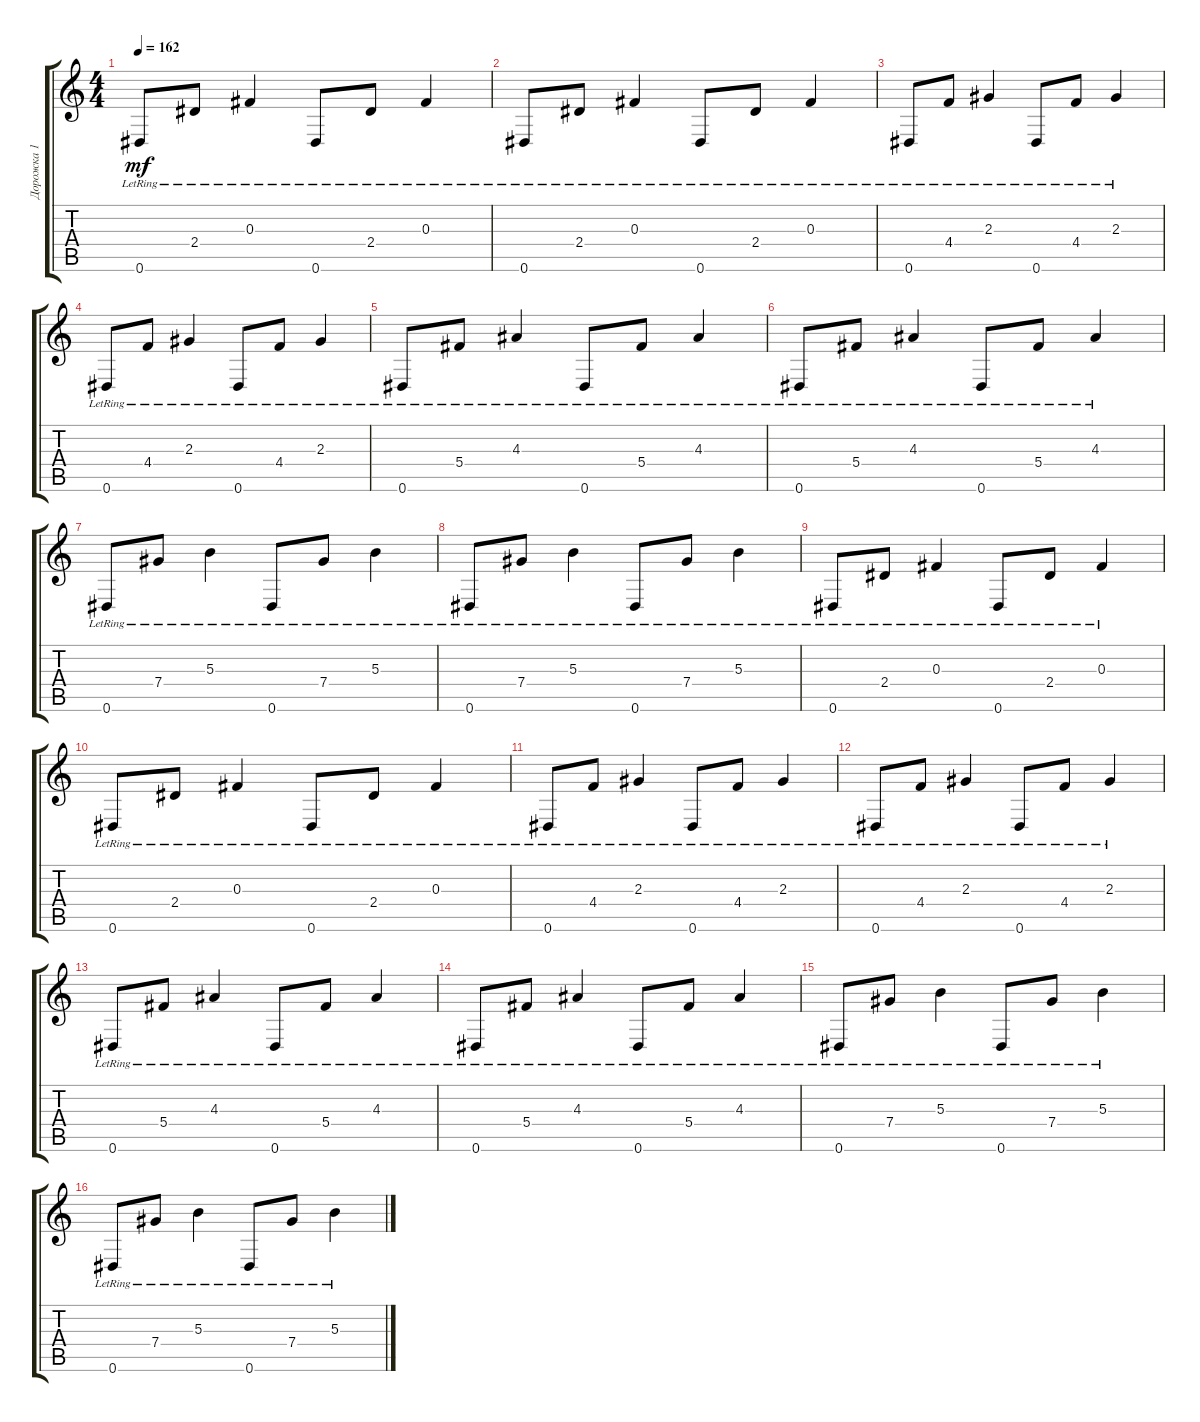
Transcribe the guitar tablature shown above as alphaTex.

\track ("Дорожка 1" "Дорожка 1") {instrument electricguitarclean}
\staff {score tabs}
\tuning (Eb4 Bb3 Gb3 Db3 Ab2 Eb2) {hide}
\ts (4 4)
\tempo 162
\clef g2
\ks c
0.6{lr}.8{dy mf} 2.4{lr}.8 0.3{lr}.4 0.6{lr}.8 2.4{lr}.8 0.3{lr}.4 |
0.6{lr}.8 2.4{lr}.8 0.3{lr}.4 0.6{lr}.8 2.4{lr}.8 0.3{lr}.4 |
0.6{lr}.8 4.4{lr}.8 2.3{lr}.4 0.6{lr}.8 4.4{lr}.8 2.3{lr}.4 |
0.6{lr}.8 4.4{lr}.8 2.3{lr}.4 0.6{lr}.8 4.4{lr}.8 2.3{lr}.4 |
0.6{lr}.8 5.4{lr}.8 4.3{lr}.4 0.6{lr}.8 5.4{lr}.8 4.3{lr}.4 |
0.6{lr}.8 5.4{lr}.8 4.3{lr}.4 0.6{lr}.8 5.4{lr}.8 4.3{lr}.4 |
0.6{lr}.8 7.4{lr}.8 5.3{lr}.4 0.6{lr}.8 7.4{lr}.8 5.3{lr}.4 |
0.6{lr}.8 7.4{lr}.8 5.3{lr}.4 0.6{lr}.8 7.4{lr}.8 5.3{lr}.4 |
0.6{lr}.8 2.4{lr}.8 0.3{lr}.4 0.6{lr}.8 2.4{lr}.8 0.3{lr}.4 |
0.6{lr}.8 2.4{lr}.8 0.3{lr}.4 0.6{lr}.8 2.4{lr}.8 0.3{lr}.4 |
0.6{lr}.8 4.4{lr}.8 2.3{lr}.4 0.6{lr}.8 4.4{lr}.8 2.3{lr}.4 |
0.6{lr}.8 4.4{lr}.8 2.3{lr}.4 0.6{lr}.8 4.4{lr}.8 2.3{lr}.4 |
0.6{lr}.8 5.4{lr}.8 4.3{lr}.4 0.6{lr}.8 5.4{lr}.8 4.3{lr}.4 |
0.6{lr}.8 5.4{lr}.8 4.3{lr}.4 0.6{lr}.8 5.4{lr}.8 4.3{lr}.4 |
0.6{lr}.8 7.4{lr}.8 5.3{lr}.4 0.6{lr}.8 7.4{lr}.8 5.3{lr}.4 |
0.6{lr}.8 7.4{lr}.8 5.3{lr}.4 0.6{lr}.8 7.4{lr}.8 5.3{lr}.4
